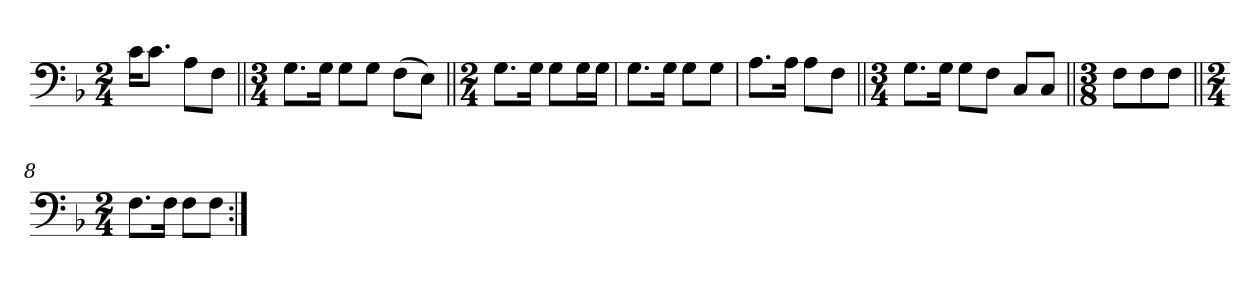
**kern
*part1
*staff1
*clefF4
*k[b-]
*M2/4
=1
16c\KL
8.c\J
8A\L
8F\J
=2||
*M3/4
8.G\L
16G\Jk
8G\L
8G\J
(8F\L
8E\J)
=3||
*M2/4
8.G\L
16G\Jk
8G\L
16G\L
16G\JJ
=4
8.G\L
16G\Jk
8G\L
8G\J
=5
8.A\L
16A\Jk
8A\L
8F\J
=6||
*M3/4
8.G\L
16G\Jk
8G\L
8F\J
8C/L
8C/J
=7||
*M3/8
8F\L
8F\
8F\J
=8||
*M2/4
8.F\L
16F\Jk
8F\L
8F\J
=:|!
*-
